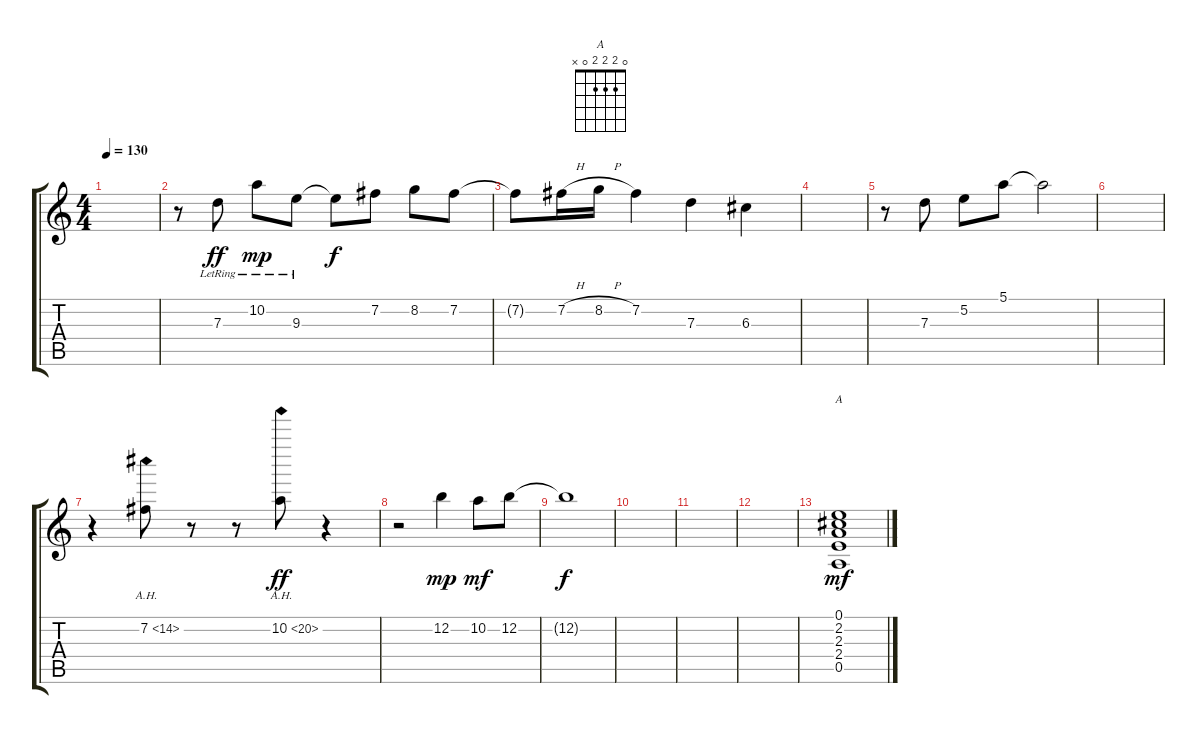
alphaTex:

\track "" {instrument acousticguitarnylon}
\staff {score tabs}
\tuning (E4 B3 G3 D3 A2 E2) {hide}
\chord ("A" 0 2 2 2 0 x)
\ts (4 4)
\tempo 130
\clef g2
\ks c
|
r.8 7.3{lr}.8{dy ff} 10.2{lr}.8{dy mp} 9.3{lr}.8 9.3{t}.8{dy f} 7.2.8 8.2.8 7.2.8 |
7.2{t}.8 7.2{h}.16 8.2{h}.16 7.2.4 7.3.4 6.3.4 |
|
r.8 7.3.8 5.2.8 5.1.8 5.1{t}.2 |
|
r.4 7.2{ah 7}.8 r.8 r.8 10.2{ah 10}.8{dy ff} r.4 |
r.2 12.2.4{dy mp} 10.2.8{dy mf} 12.2.8 |
12.2{t}.1{dy f} |
|
|
|
(0.1 2.2 2.3 2.4 0.5).1{ch "A" dy mf}
